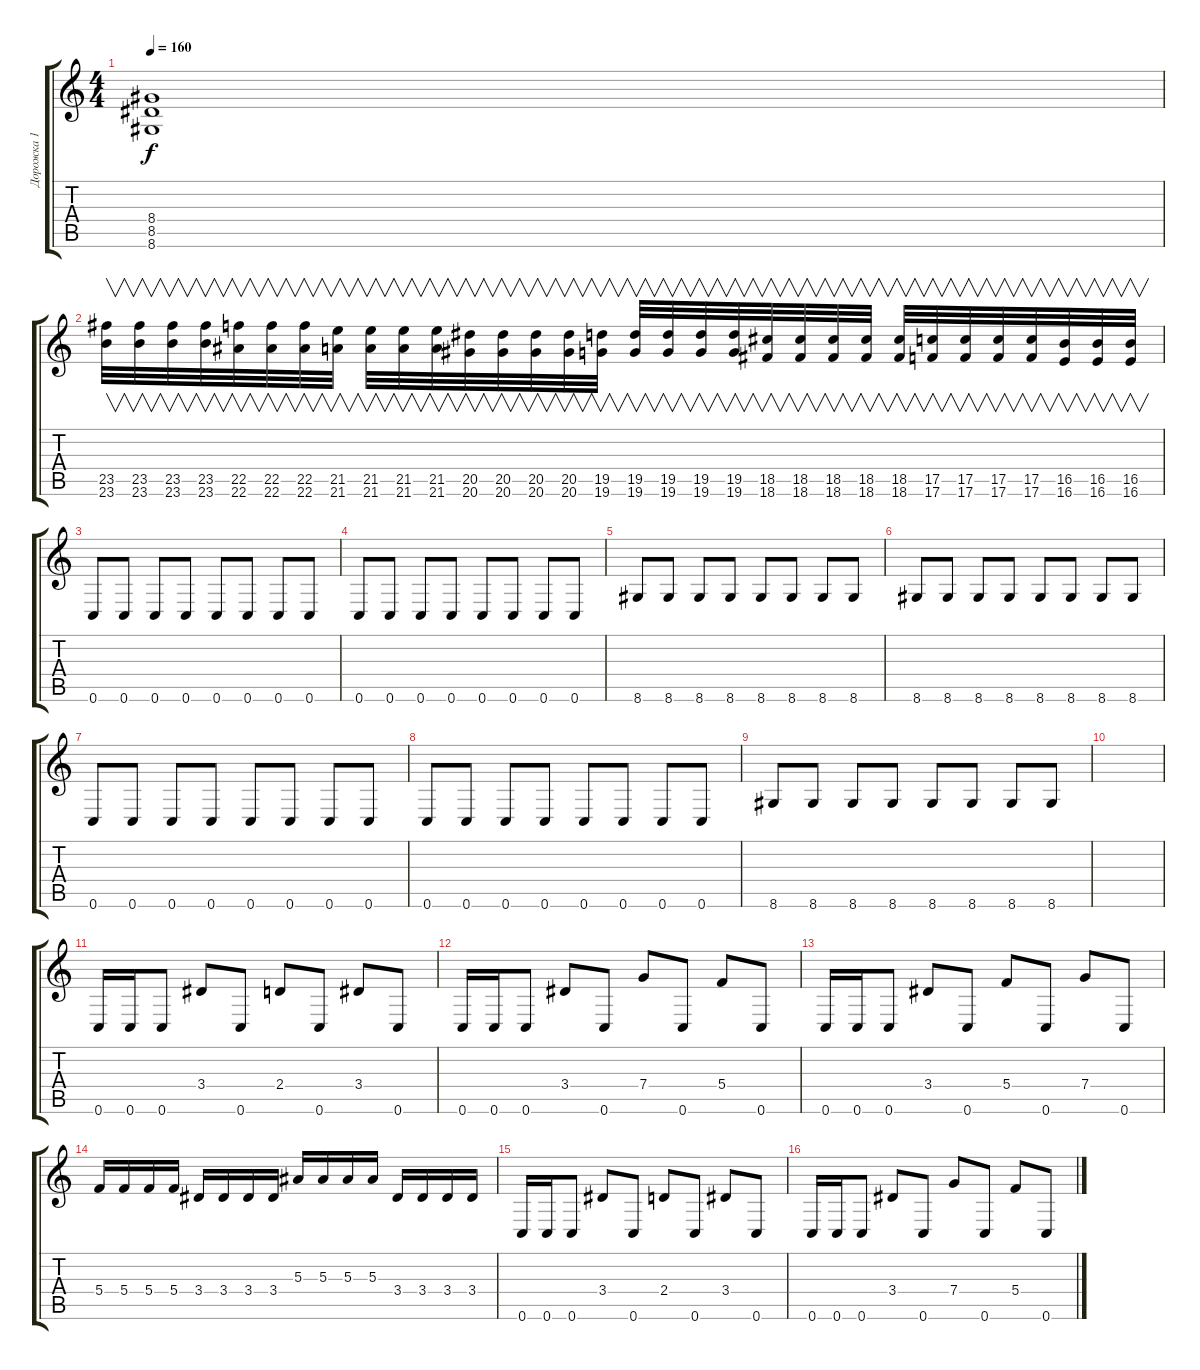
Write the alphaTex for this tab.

\track ("Дорожка 1" "Дорожка 1") {instrument distortionguitar}
\staff {score tabs}
\tuning (D4 A3 F3 C3 G2 C2) {hide}
\ts (4 4)
\tempo 160
\clef g2
\ks c
(8.4 8.5 8.6).1{dy f} |
(23.5 23.6).32{v} (23.5 23.6).32{v} (23.5 23.6).32{v} (23.5 23.6).32{v} (22.5 22.6).32{v} (22.5 22.6).32{v} (22.5 22.6).32{v} (21.5 21.6).32{v} (21.5 21.6).32{v} (21.5 21.6).32{v} (21.5 21.6).32{v} (20.5 20.6).32{v} (20.5 20.6).32{v} (20.5 20.6).32{v} (20.5 20.6).32{v} (19.5 19.6).32{v} (19.5 19.6).32{v} (19.5 19.6).32{v} (19.5 19.6).32{v} (19.5 19.6).32{v} (18.5 18.6).32{v} (18.5 18.6).32{v} (18.5 18.6).32{v} (18.5 18.6).32{v} (18.5 18.6).32{v} (17.5 17.6).32{v} (17.5 17.6).32{v} (17.5 17.6).32{v} (17.5 17.6).32{v} (16.5 16.6).32{v} (16.5 16.6).32{v} (16.5 16.6).32{v} |
0.6.8 0.6.8 0.6.8 0.6.8 0.6.8 0.6.8 0.6.8 0.6.8 |
0.6.8 0.6.8 0.6.8 0.6.8 0.6.8 0.6.8 0.6.8 0.6.8 |
8.6.8 8.6.8 8.6.8 8.6.8 8.6.8 8.6.8 8.6.8 8.6.8 |
8.6.8 8.6.8 8.6.8 8.6.8 8.6.8 8.6.8 8.6.8 8.6.8 |
0.6.8 0.6.8 0.6.8 0.6.8 0.6.8 0.6.8 0.6.8 0.6.8 |
0.6.8 0.6.8 0.6.8 0.6.8 0.6.8 0.6.8 0.6.8 0.6.8 |
8.6.8 8.6.8 8.6.8 8.6.8 8.6.8 8.6.8 8.6.8 8.6.8 |
|
0.6.16 0.6.16 0.6.8 3.4.8 0.6.8 2.4.8 0.6.8 3.4.8 0.6.8 |
0.6.16 0.6.16 0.6.8 3.4.8 0.6.8 7.4.8 0.6.8 5.4.8 0.6.8 |
0.6.16 0.6.16 0.6.8 3.4.8 0.6.8 5.4.8 0.6.8 7.4.8 0.6.8 |
5.4.16 5.4.16 5.4.16 5.4.16 3.4.16 3.4.16 3.4.16 3.4.16 5.3.16 5.3.16 5.3.16 5.3.16 3.4.16 3.4.16 3.4.16 3.4.16 |
0.6.16 0.6.16 0.6.8 3.4.8 0.6.8 2.4.8 0.6.8 3.4.8 0.6.8 |
0.6.16 0.6.16 0.6.8 3.4.8 0.6.8 7.4.8 0.6.8 5.4.8 0.6.8
